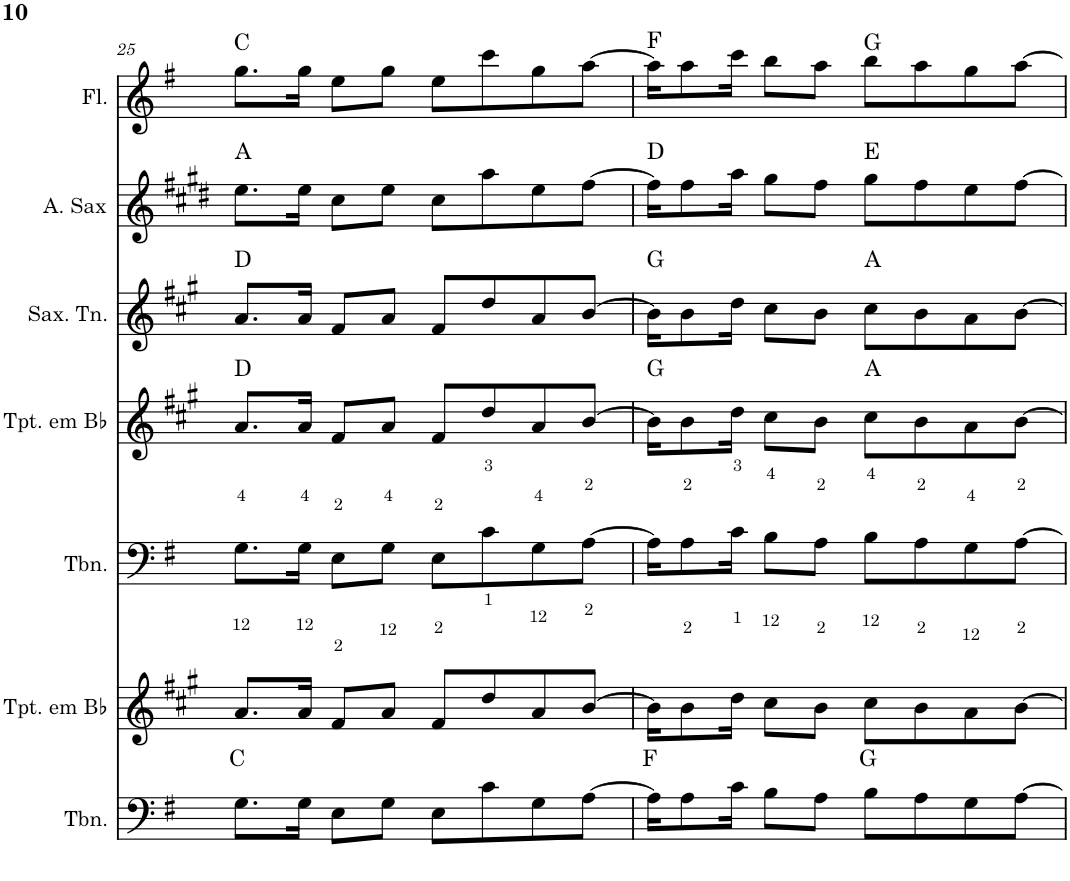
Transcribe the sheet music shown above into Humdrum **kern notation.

**kern	**harte	**kern	**kern	**kern	**harte	**kern	**harte	**kern	**harte	**kern	**harte
*part7	*part7	*part6	*part5	*part4	*part4	*part3	*part3	*part2	*part2	*part1	*part1
*staff7	*	*staff6	*staff5	*staff4	*	*staff3	*	*staff2	*	*staff1	*
*I"Trombone	*	*I"Trompete em Bb	*I"Trombone	*I"Trompete em Bb	*	*I"Saxofone Tenor	*	*I"Saxofone Alto	*	*I"Flauta Transversal	*
*I'Tbn.	*	*I'Tpt. em Bb	*I'Tbn.	*I'Tpt. em Bb	*	*I'Sax. Tn.	*	*	*	*I'Fl.	*
!!LO:PB:g=z
*clefF4	*	*clefG2	*clefF4	*clefG2	*	*clefG2	*	*clefG2	*	*clefG2	*
*	*	*Trd1c2	*	*Trd1c2	*	*Trd8c14	*	*Trd5c9	*	*	*
*k[f#]	*	*k[f#c#g#]	*k[f#]	*k[f#c#g#]	*	*k[f#c#g#]	*	*k[f#c#g#d#]	*	*k[f#]	*
*G:	*	*A:	*G:	*A:	*	*A:	*	*E:	*	*G:	*
*M4/4	*	*M4/4	*M4/4	*M4/4	*	*M4/4	*	*M4/4	*	*M4/4	*
=25	=25	=25	=25	=25	=25	=25	=25	=25	=25	=25	=25
8.G\L	C:maj	8.a/L	8.G\L	8.a/L	D:maj	8.a/L	D:maj	8.ee\L	A:maj	8.gg\L	C:maj
16G\Jk	.	16a/Jk	16G\Jk	16a/Jk	.	16a/Jk	.	16ee\Jk	.	16gg\Jk	.
8E\L	.	8f#/L	8E\L	8f#/L	.	8f#/L	.	8cc#\L	.	8ee\L	.
8G\J	.	8a/J	8G\J	8a/J	.	8a/J	.	8ee\J	.	8gg\J	.
8E\L	.	8f#/L	8E\L	8f#/L	.	8f#/L	.	8cc#\L	.	8ee\L	.
8c\	.	8dd/	8c\	8dd/	.	8dd/	.	8aa\	.	8ccc\	.
8G\	.	8a/	8G\	8a/	.	8a/	.	8ee\	.	8gg\	.
[8A\J	.	[8b/J	[8A\J	[8b/J	.	[8b/J	.	[8ff#\J	.	[8aa\J	.
=26	=26	=26	=26	=26	=26	=26	=26	=26	=26	=26	=26
16A\KL]	F:maj	16b\KL]	16A\KL]	16b\KL]	G:maj	16b\KL]	G:maj	16ff#\KL]	D:maj	16aa\KL]	F:maj
8A\	.	8b\	8A\	8b\	.	8b\	.	8ff#\	.	8aa\	.
16c\Jk	.	16dd\Jk	16c\Jk	16dd\Jk	.	16dd\Jk	.	16aa\Jk	.	16ccc\Jk	.
8B\L	.	8cc#\L	8B\L	8cc#\L	.	8cc#\L	.	8gg#\L	.	8bb\L	.
8A\J	.	8b\J	8A\J	8b\J	.	8b\J	.	8ff#\J	.	8aa\J	.
8B\L	G:maj	8cc#\L	8B\L	8cc#\L	A:maj	8cc#\L	A:maj	8gg#\L	E:maj	8bb\L	G:maj
8A\	.	8b\	8A\	8b\	.	8b\	.	8ff#\	.	8aa\	.
8G\	.	8a\	8G\	8a\	.	8a\	.	8ee\	.	8gg\	.
[8A\J	.	[8b\J	[8A\J	[8b\J	.	[8b\J	.	[8ff#\J	.	[8aa\J	.
=	=	=	=	=	=	=	=	=	=	=	=
*-	*-	*-	*-	*-	*-	*-	*-	*-	*-	*-	*-
